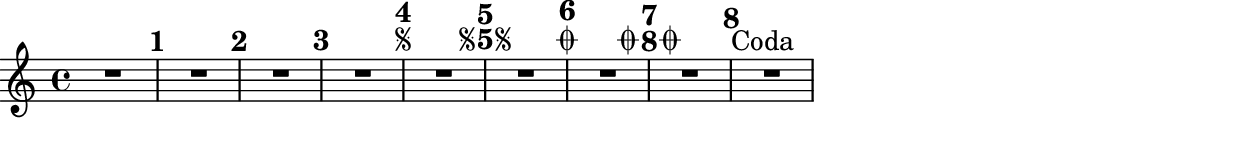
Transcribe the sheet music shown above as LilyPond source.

%% Generated by lilypond-book
%% Options: [exampleindent=10.16\mm,indent=0\mm,line-width=160\mm,paper-height=845.047\pt,paper-width=597.508\pt,papersize='(cons (* 597.508 pt) (* 845.047 pt))]
\include "lilypond-book-preamble.ly"


% ****************************************************************
% Start cut-&-pastable-section
% ****************************************************************

#(ly:set-option 'eps-box-padding 3.000000)



\paper {
  #(set-paper-size '(cons (* 597.508 pt) (* 845.047 pt)))
  indent = 0\mm
  line-width = 160\mm
  % offset the left padding, also add 1mm as lilypond creates cropped
  % images with a little space on the right
  line-width = #(- line-width (* mm  3.000000) (* mm 1))
}

\layout {
  
}




% ****************************************************************
% ly snippet:
% ****************************************************************
\sourcefilename "/lilypond-2.25.21/input/regression/mark-tracking-conflict-specific-rehearsal-mark.ly"
\sourcefileline 0
\version "2.23.6"
#(ly:set-option 'warning-as-error #t)

\header {
  texidoc = "LilyPond issues warnings when @code{\\mark @var{n}}
conflicts with certain other simultaneous marks, and engraves only the
first.

Rehearsal marks 1 to @tie{}3 should appear alone.  Rehearsal marks 4
to@tie{}9 should appear with various performance marks."
}

\layout {
  \context {
    \Score
    rehearsalMarkFormatter = #format-mark-numbers
  }
}

\parallelMusic upper,lower {
  R1 \mark 1    |
  R1 \mark "A!" |
  #(ly:expect-warning (ly:translate-cpp-warning-scheme
                       "conflict with event: `%s'") "rehearsal-mark-event")
  #(ly:expect-warning (ly:translate-cpp-warning-scheme
                       "discarding event: `%s'") "ad-hoc-mark-event")

  R1 \mark 2        |
  R1 \mark \default |
  %% no warning

  R1 \mark 3 |
  R1 \mark 9 |
  #(ly:expect-warning (ly:translate-cpp-warning-scheme
                       "conflict with event: `%s'") "rehearsal-mark-event")
  #(ly:expect-warning (ly:translate-cpp-warning-scheme
                       "discarding event: `%s'") "rehearsal-mark-event")

  R1 \mark 4 |
  R1 \segnoMark \default |
  %% no warning

  R1 \mark 5 |
  R1 \segnoMark 5 |
  %% no warning

  R1 \mark 6 |
  R1 \codaMark \default |
  %% no warning

  R1 \mark 7 |
  R1 \codaMark 8 |
  %% no warning

  R1 \mark 8 |
  R1 \sectionLabel "Coda" |
  %% no warning

  R1 |
  R1 |
}

\new Staff <<
  \new Voice \upper
  \new Voice \lower
>>



% ****************************************************************
% end ly snippet
% ****************************************************************
